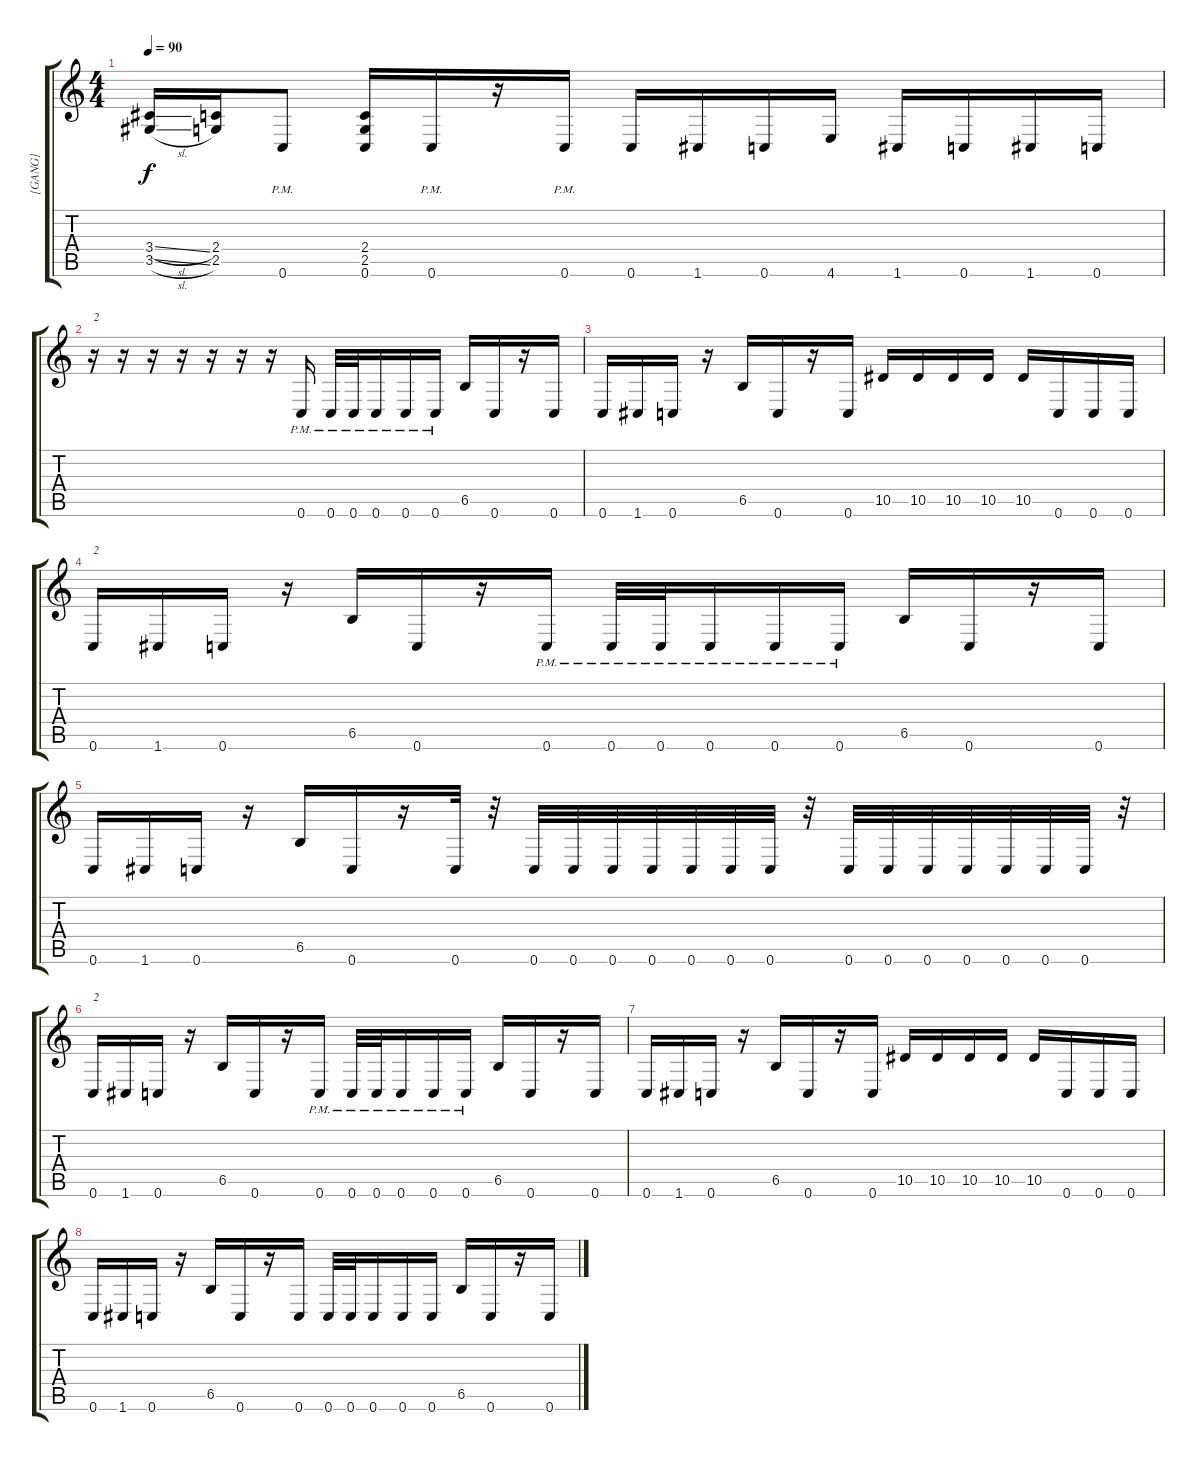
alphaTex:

\track ("[GANG]" "[GANG]") {instrument distortionguitar}
\staff {score tabs}
\tuning (C4 G3 Eb3 Bb2 F2 C2) {hide}
\ts (4 4)
\tempo 90
\clef g2
\ks c
(3.4{sl} 3.5{sl}).16{dy f} (2.4 2.5).16 0.6{pm}.8 (2.4 2.5 0.6).16 0.6{pm}.16 r.16 0.6{pm}.16 0.6.16 1.6.16 0.6.16 4.6.16 1.6.16 0.6.16 1.6.16 0.6.16 |
r.16{txt "2"} r.16 r.16 r.16 r.16 r.16 r.16 0.6{pm}.16 0.6{pm}.32 0.6{pm}.32 0.6{pm}.16 0.6{pm}.16 0.6{pm}.16 6.5.16 0.6.16 r.16 0.6.16 |
0.6.16 1.6.16 0.6.16 r.16 6.5.16 0.6.16 r.16 0.6.16 10.5.16 10.5.16 10.5.16 10.5.16 10.5.16 0.6.16 0.6.16 0.6.16 |
0.6.16{txt "2"} 1.6.16 0.6.16 r.16 6.5.16 0.6.16 r.16 0.6{pm}.16 0.6{pm}.32 0.6{pm}.32 0.6{pm}.16 0.6{pm}.16 0.6{pm}.16 6.5.16 0.6.16 r.16 0.6.16 |
0.6.16 1.6.16 0.6.16 r.16 6.5.16 0.6.16 r.16 0.6.32 r.32 0.6.32 0.6.32 0.6.32 0.6.32 0.6.32 0.6.32 0.6.32 r.32 0.6.32 0.6.32 0.6.32 0.6.32 0.6.32 0.6.32 0.6.32 r.32 |
0.6.16{txt "2"} 1.6.16 0.6.16 r.16 6.5.16 0.6.16 r.16 0.6{pm}.16 0.6{pm}.32 0.6{pm}.32 0.6{pm}.16 0.6{pm}.16 0.6{pm}.16 6.5.16 0.6.16 r.16 0.6.16 |
0.6.16 1.6.16 0.6.16 r.16 6.5.16 0.6.16 r.16 0.6.16 10.5.16 10.5.16 10.5.16 10.5.16 10.5.16 0.6.16 0.6.16 0.6.16 |
0.6.16 1.6.16 0.6.16 r.16 6.5.16 0.6.16 r.16 0.6.16 0.6.32 0.6.32 0.6.16 0.6.16 0.6.16 6.5.16 0.6.16 r.16 0.6.16
